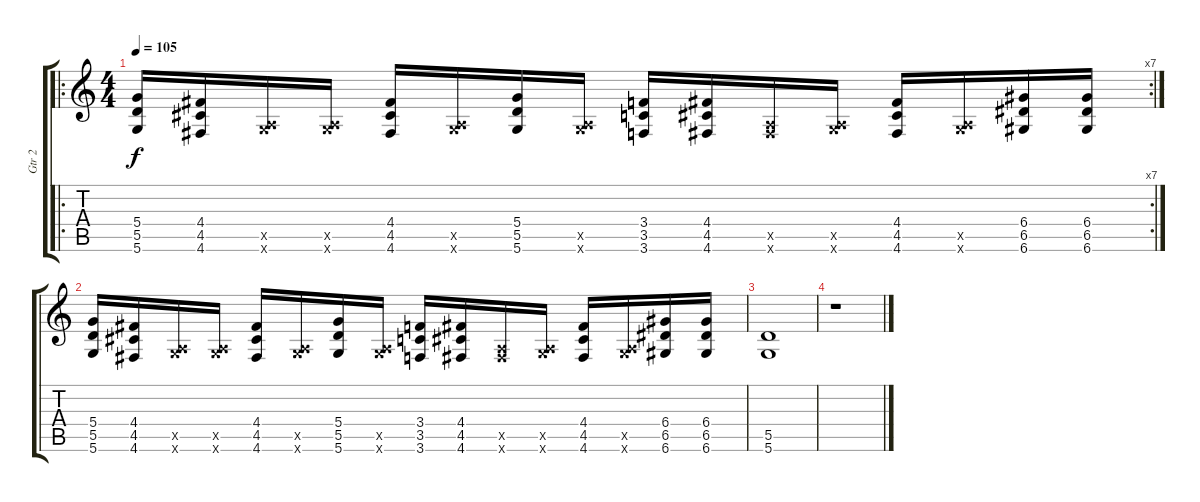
\track ("Gtr 2" "Gtr 2") {instrument overdrivenguitar}
\staff {score tabs}
\tuning (E4 B3 G3 D3 A2 D2) {hide}
\ro
\rc 7
\ts (4 4)
\tempo 105
\clef g2
\ks c
(5.4 5.5 5.6).16{dy f} (4.4 4.5 4.6).16 (0.5{x} 5.6{x}).16 (0.5{x} 5.6{x}).16 (4.4 4.5 4.6).16 (0.5{x} 5.6{x}).16 (5.4 5.5 5.6).16 (0.5{x} 5.6{x}).16 (3.4 3.5 3.6).16 (4.4 4.5 4.6).16 (0.5{x} 4.6{x}).16 (0.5{x} 5.6{x}).16 (4.4 4.5 4.6).16 (0.5{x} 5.6{x}).16 (6.4 6.5 6.6).16 (6.4 6.5 6.6).16 |
(5.4 5.5 5.6).16 (4.4 4.5 4.6).16 (0.5{x} 5.6{x}).16 (0.5{x} 5.6{x}).16 (4.4 4.5 4.6).16 (0.5{x} 5.6{x}).16 (5.4 5.5 5.6).16 (0.5{x} 5.6{x}).16 (3.4 3.5 3.6).16 (4.4 4.5 4.6).16 (0.5{x} 4.6{x}).16 (0.5{x} 5.6{x}).16 (4.4 4.5 4.6).16 (0.5{x} 5.6{x}).16 (6.4 6.5 6.6).16 (6.4 6.5 6.6).16 |
(5.5 5.6).1 |
r.1
